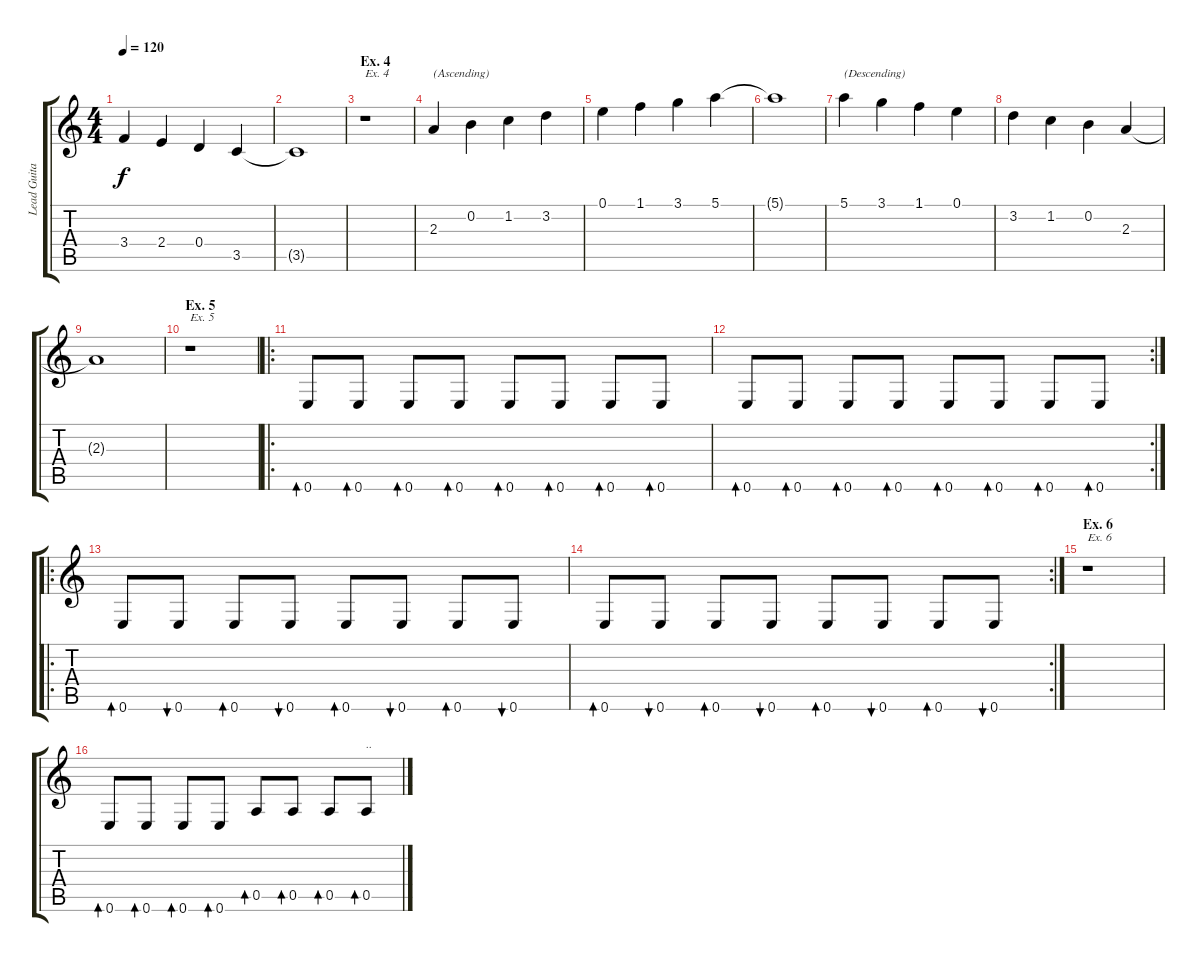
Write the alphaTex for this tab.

\track ("Lead Guitar (Learn It)" "Lead Guita") {instrument distortionguitar}
\staff {score tabs}
\tuning (E4 B3 G3 D3 A2 E2) {hide}
\ts (4 4)
\tempo 120
\clef g2
\ks c
3.4.4{dy f} 2.4.4 0.4.4 3.5.4 |
3.5{t}.1 |
\section ("" "Ex. 4")
r.1{txt "Ex. 4"} |
2.3.4{txt "(Ascending)"} 0.2.4 1.2.4 3.2.4 |
0.1.4 1.1.4 3.1.4 5.1.4 |
5.1{t}.1 |
5.1.4{txt "(Descending)"} 3.1.4 1.1.4 0.1.4 |
3.2.4 1.2.4 0.2.4 2.3.4 |
2.3{t}.1 |
\section ("" "Ex. 5")
r.1{txt "Ex. 5"} |
\ro
0.6.8{bd 60 instrument electricguitarmuted} 0.6.8{bd 60} 0.6.8{bd 60} 0.6.8{bd 60} 0.6.8{bd 60} 0.6.8{bd 60} 0.6.8{bd 60} 0.6.8{bd 60} |
\rc 2
0.6.8{bd 60} 0.6.8{bd 60} 0.6.8{bd 60} 0.6.8{bd 60} 0.6.8{bd 60} 0.6.8{bd 60} 0.6.8{bd 60} 0.6.8{bd 60} |
\ro
0.6.8{bd 60 instrument electricguitarmuted} 0.6.8{bu 60} 0.6.8{bd 60} 0.6.8{bu 60} 0.6.8{bd 60} 0.6.8{bu 60} 0.6.8{bd 60} 0.6.8{bu 60} |
\rc 2
0.6.8{bd 60} 0.6.8{bu 60} 0.6.8{bd 60} 0.6.8{bu 60} 0.6.8{bd 60} 0.6.8{bu 60} 0.6.8{bd 60} 0.6.8{bu 60} |
\section ("" "Ex. 6")
r.1{txt "Ex. 6"} |
0.6.8{bd 60 instrument electricguitarmuted} 0.6.8{bd 60} 0.6.8{bd 60} 0.6.8{bd 60} 0.5.8{bd 60} 0.5.8{bd 60} 0.5.8{bd 60} 0.5.8{bd 60 txt ".."}
